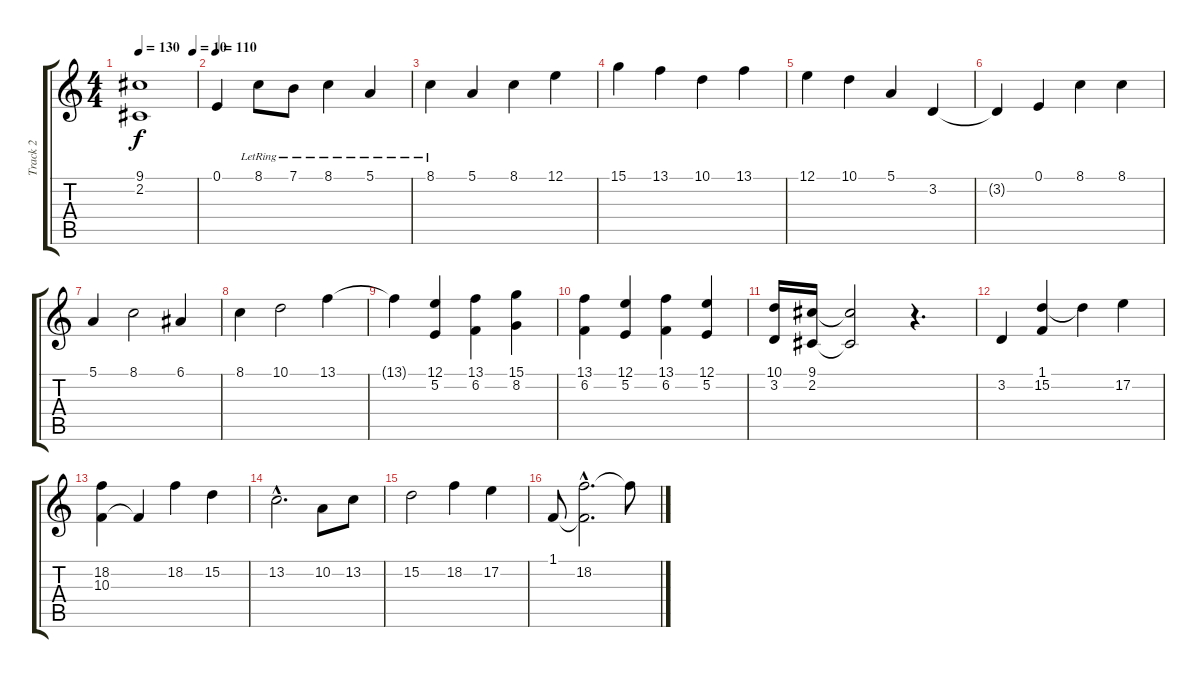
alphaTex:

\track ("Track 2" "Track 2") {instrument stringensemble2}
\staff {score tabs}
\tuning (E4 B3 G3 D3 A2 E2) {hide}
\ts (4 4)
\tempo 130
\tempo (10 0.9375)
\clef g2
\ks c
(9.1{t} 2.2{t}).1{dy f} |
\tempo 110
0.1.4{volume 16} 8.1{lr}.8 7.1{lr}.8 8.1{lr}.4 5.1{lr}.4 |
8.1{lr}.4 5.1.4 8.1.4 12.1.4 |
15.1.4 13.1.4 10.1.4 13.1.4 |
12.1.4 10.1.4 5.1.4 3.2.4 |
3.2{t}.4 0.1.4 8.1.4 8.1.4 |
5.1.4 8.1.2 6.1.4 |
8.1.4 10.1.2 13.1.4 |
13.1{t}.4 (12.1 5.2).4 (13.1 6.2).4 (15.1 8.2).4 |
(13.1 6.2).4 (12.1 5.2).4 (13.1 6.2).4 (12.1 5.2).4 |
(10.1 3.2).16 (9.1 2.2).16 (9.1{t} 2.2{t}).2{volume 3} r.4{d} |
3.2.4{volume 16} (1.1 15.2).4 15.2{t}.4 17.2.4 |
(18.2 10.3).4 10.3{t}.4 18.2.4 15.2.4 |
13.2{hac}.2{d} 10.2.8 13.2.8 |
15.2.2 18.2.4 17.2.4 |
1.1.8 (1.1{hac t} 18.2{hac}).2{d} 18.2{t}.8
